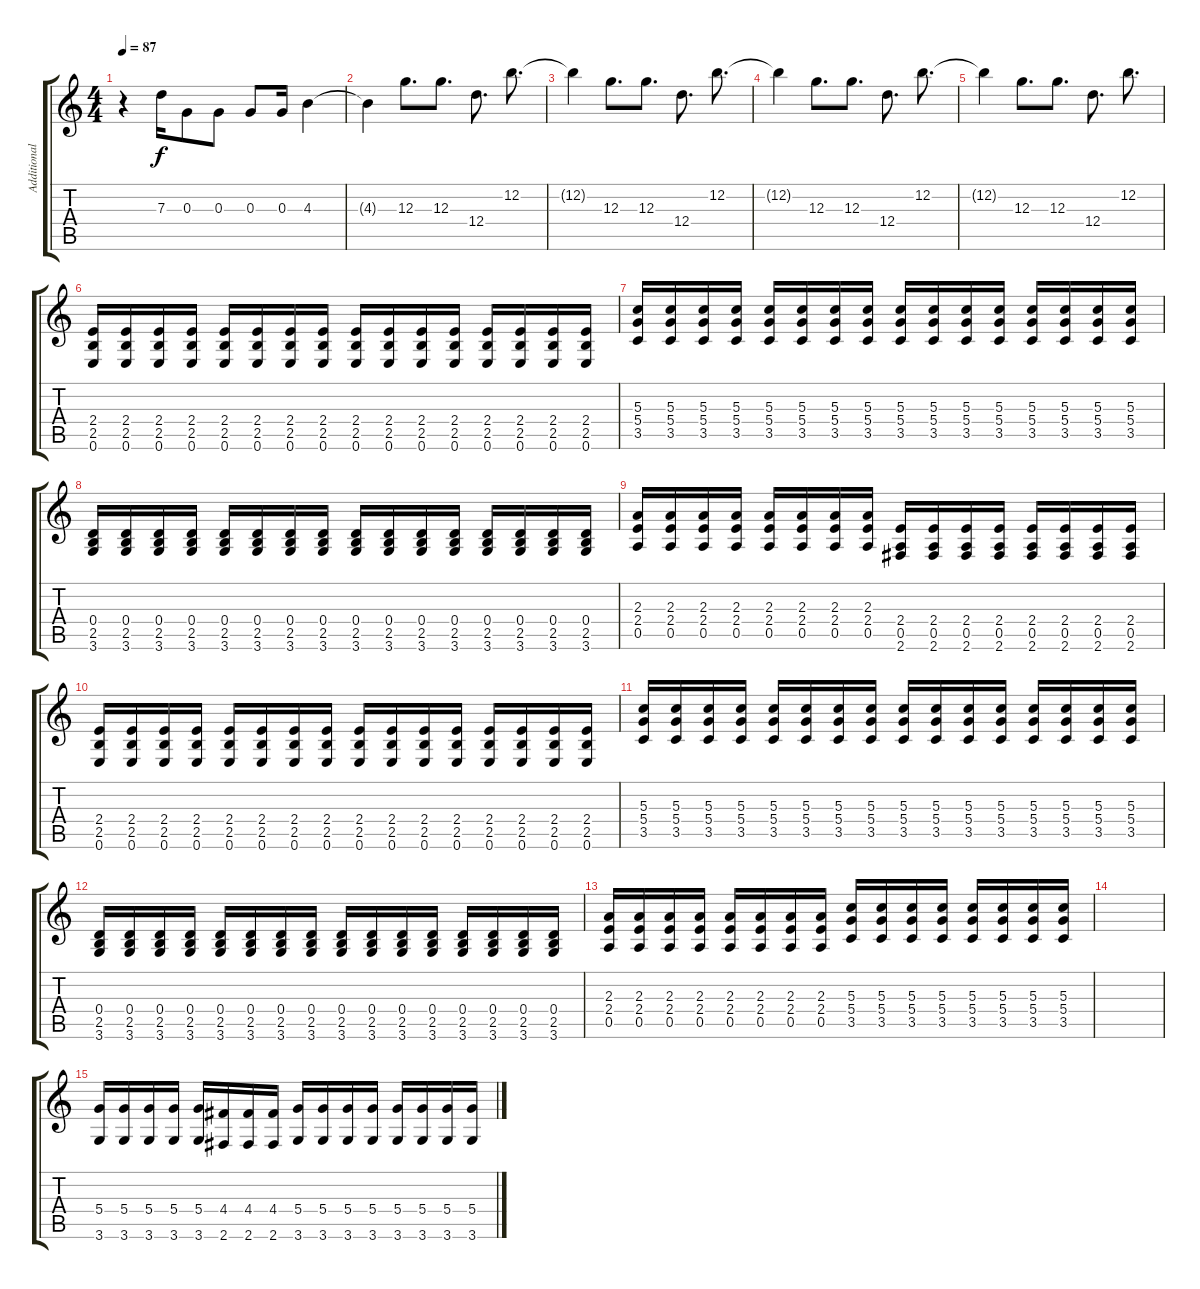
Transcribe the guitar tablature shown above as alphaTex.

\track ("Additional Guitar" "Additional") {instrument overdrivenguitar}
\staff {score tabs}
\tuning (E4 B3 G3 D3 A2 E2) {hide}
\ts (4 4)
\tempo 87
\clef g2
\ks c
r.4{dy f} 7.3.16 0.3.8 0.3.8 0.3.8 0.3.16 4.3.4 |
4.3{t}.4 12.3.8{d} 12.3.8{d} 12.4.8{d} 12.2.8{d} |
12.2{t}.4 12.3.8{d} 12.3.8{d} 12.4.8{d} 12.2.8{d} |
12.2{t}.4 12.3.8{d} 12.3.8{d} 12.4.8{d} 12.2.8{d} |
12.2{t}.4 12.3.8{d} 12.3.8{d} 12.4.8{d} 12.2.8{d} |
(2.4 2.5 0.6).16{instrument distortionguitar} (2.4 2.5 0.6).16 (2.4 2.5 0.6).16 (2.4 2.5 0.6).16 (2.4 2.5 0.6).16 (2.4 2.5 0.6).16 (2.4 2.5 0.6).16 (2.4 2.5 0.6).16 (2.4 2.5 0.6).16 (2.4 2.5 0.6).16 (2.4 2.5 0.6).16 (2.4 2.5 0.6).16 (2.4 2.5 0.6).16 (2.4 2.5 0.6).16 (2.4 2.5 0.6).16 (2.4 2.5 0.6).16 |
(5.3 5.4 3.5).16 (5.3 5.4 3.5).16 (5.3 5.4 3.5).16 (5.3 5.4 3.5).16 (5.3 5.4 3.5).16 (5.3 5.4 3.5).16 (5.3 5.4 3.5).16 (5.3 5.4 3.5).16 (5.3 5.4 3.5).16 (5.3 5.4 3.5).16 (5.3 5.4 3.5).16 (5.3 5.4 3.5).16 (5.3 5.4 3.5).16 (5.3 5.4 3.5).16 (5.3 5.4 3.5).16 (5.3 5.4 3.5).16 |
(0.4 2.5 3.6).16 (0.4 2.5 3.6).16 (0.4 2.5 3.6).16 (0.4 2.5 3.6).16 (0.4 2.5 3.6).16 (0.4 2.5 3.6).16 (0.4 2.5 3.6).16 (0.4 2.5 3.6).16 (0.4 2.5 3.6).16 (0.4 2.5 3.6).16 (0.4 2.5 3.6).16 (0.4 2.5 3.6).16 (0.4 2.5 3.6).16 (0.4 2.5 3.6).16 (0.4 2.5 3.6).16 (0.4 2.5 3.6).16 |
(2.3 2.4 0.5).16 (2.3 2.4 0.5).16 (2.3 2.4 0.5).16 (2.3 2.4 0.5).16 (2.3 2.4 0.5).16 (2.3 2.4 0.5).16 (2.3 2.4 0.5).16 (2.3 2.4 0.5).16 (2.4 0.5 2.6).16 (2.4 0.5 2.6).16 (2.4 0.5 2.6).16 (2.4 0.5 2.6).16 (2.4 0.5 2.6).16 (2.4 0.5 2.6).16 (2.4 0.5 2.6).16 (2.4 0.5 2.6).16 |
(2.4 2.5 0.6).16 (2.4 2.5 0.6).16 (2.4 2.5 0.6).16 (2.4 2.5 0.6).16 (2.4 2.5 0.6).16 (2.4 2.5 0.6).16 (2.4 2.5 0.6).16 (2.4 2.5 0.6).16 (2.4 2.5 0.6).16 (2.4 2.5 0.6).16 (2.4 2.5 0.6).16 (2.4 2.5 0.6).16 (2.4 2.5 0.6).16 (2.4 2.5 0.6).16 (2.4 2.5 0.6).16 (2.4 2.5 0.6).16 |
(5.3 5.4 3.5).16 (5.3 5.4 3.5).16 (5.3 5.4 3.5).16 (5.3 5.4 3.5).16 (5.3 5.4 3.5).16 (5.3 5.4 3.5).16 (5.3 5.4 3.5).16 (5.3 5.4 3.5).16 (5.3 5.4 3.5).16 (5.3 5.4 3.5).16 (5.3 5.4 3.5).16 (5.3 5.4 3.5).16 (5.3 5.4 3.5).16 (5.3 5.4 3.5).16 (5.3 5.4 3.5).16 (5.3 5.4 3.5).16 |
(0.4 2.5 3.6).16 (0.4 2.5 3.6).16 (0.4 2.5 3.6).16 (0.4 2.5 3.6).16 (0.4 2.5 3.6).16 (0.4 2.5 3.6).16 (0.4 2.5 3.6).16 (0.4 2.5 3.6).16 (0.4 2.5 3.6).16 (0.4 2.5 3.6).16 (0.4 2.5 3.6).16 (0.4 2.5 3.6).16 (0.4 2.5 3.6).16 (0.4 2.5 3.6).16 (0.4 2.5 3.6).16 (0.4 2.5 3.6).16 |
(2.3 2.4 0.5).16 (2.3 2.4 0.5).16 (2.3 2.4 0.5).16 (2.3 2.4 0.5).16 (2.3 2.4 0.5).16 (2.3 2.4 0.5).16 (2.3 2.4 0.5).16 (2.3 2.4 0.5).16 (5.3 5.4 3.5).16 (5.3 5.4 3.5).16 (5.3 5.4 3.5).16 (5.3 5.4 3.5).16 (5.3 5.4 3.5).16 (5.3 5.4 3.5).16 (5.3 5.4 3.5).16 (5.3 5.4 3.5).16 |
|
(5.4 3.6).16{instrument distortionguitar} (5.4 3.6).16 (5.4 3.6).16 (5.4 3.6).16 (5.4 3.6).16 (4.4 2.6).16 (4.4 2.6).16 (4.4 2.6).16 (5.4 3.6).16 (5.4 3.6).16 (5.4 3.6).16 (5.4 3.6).16 (5.4 3.6).16 (5.4 3.6).16 (5.4 3.6).16 (5.4 3.6).16
